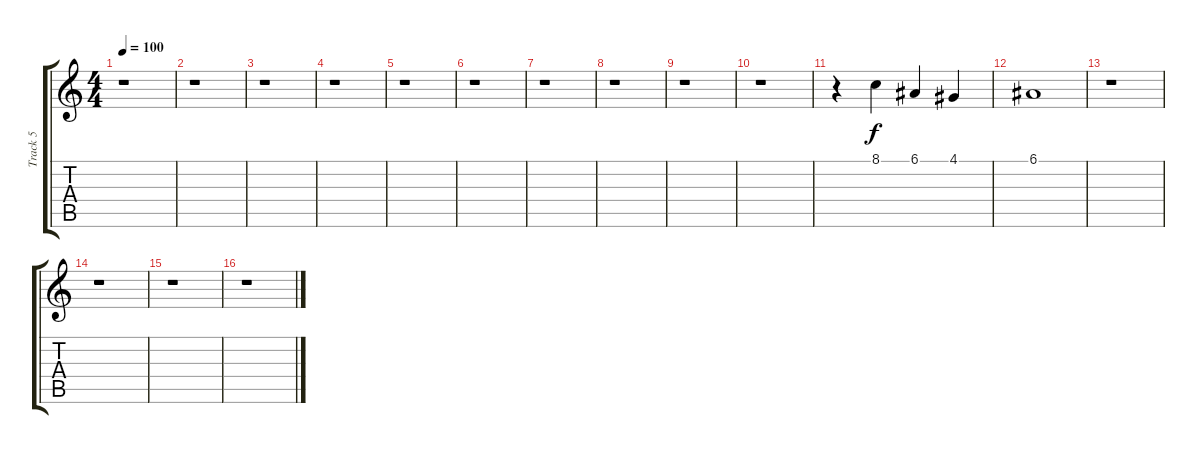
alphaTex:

\track ("Track 5" "Track 5") {instrument trombone}
\staff {score tabs}
\tuning (E4 B3 G3 D3 A2 E2) {hide}
\ts (4 4)
\tempo 100
\clef g2
\ks c
r.1{dy f} |
r.1 |
r.1 |
r.1 |
r.1 |
r.1 |
r.1 |
r.1 |
r.1 |
r.1 |
r.4 8.1.4 6.1.4 4.1.4 |
6.1.1 |
r.1 |
r.1 |
r.1 |
r.1
